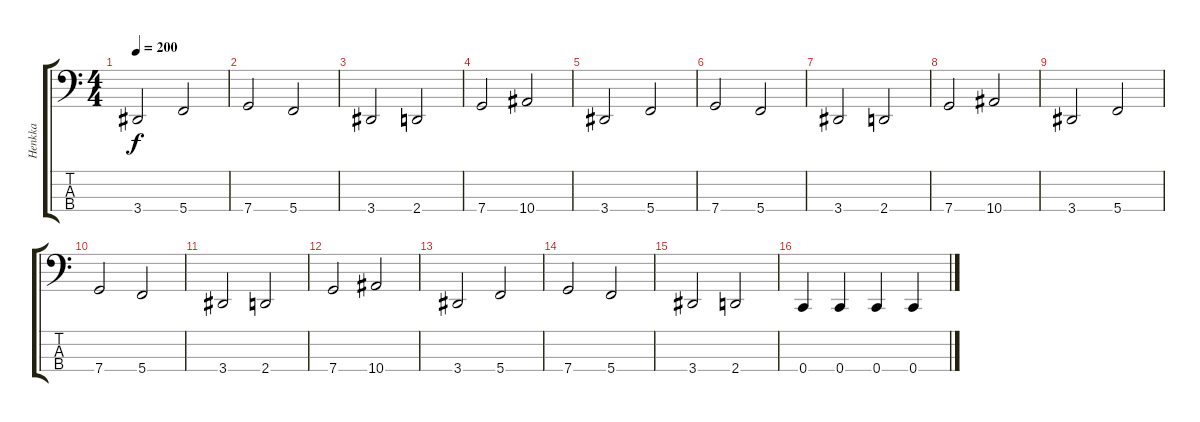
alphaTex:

\track ("Henkka" "Henkka") {instrument electricbasspick}
\staff {score tabs}
\tuning (F2 C2 G1 C1) {hide}
\ts (4 4)
\tempo 200
\clef f4
\ks c
3.4.2{dy f} 5.4.2 |
7.4.2 5.4.2 |
3.4.2 2.4.2 |
7.4.2 10.4.2 |
3.4.2 5.4.2 |
7.4.2 5.4.2 |
3.4.2 2.4.2 |
7.4.2 10.4.2 |
3.4.2 5.4.2 |
7.4.2 5.4.2 |
3.4.2 2.4.2 |
7.4.2 10.4.2 |
3.4.2 5.4.2 |
7.4.2 5.4.2 |
3.4.2 2.4.2 |
0.4.4 0.4.4 0.4.4 0.4.4
